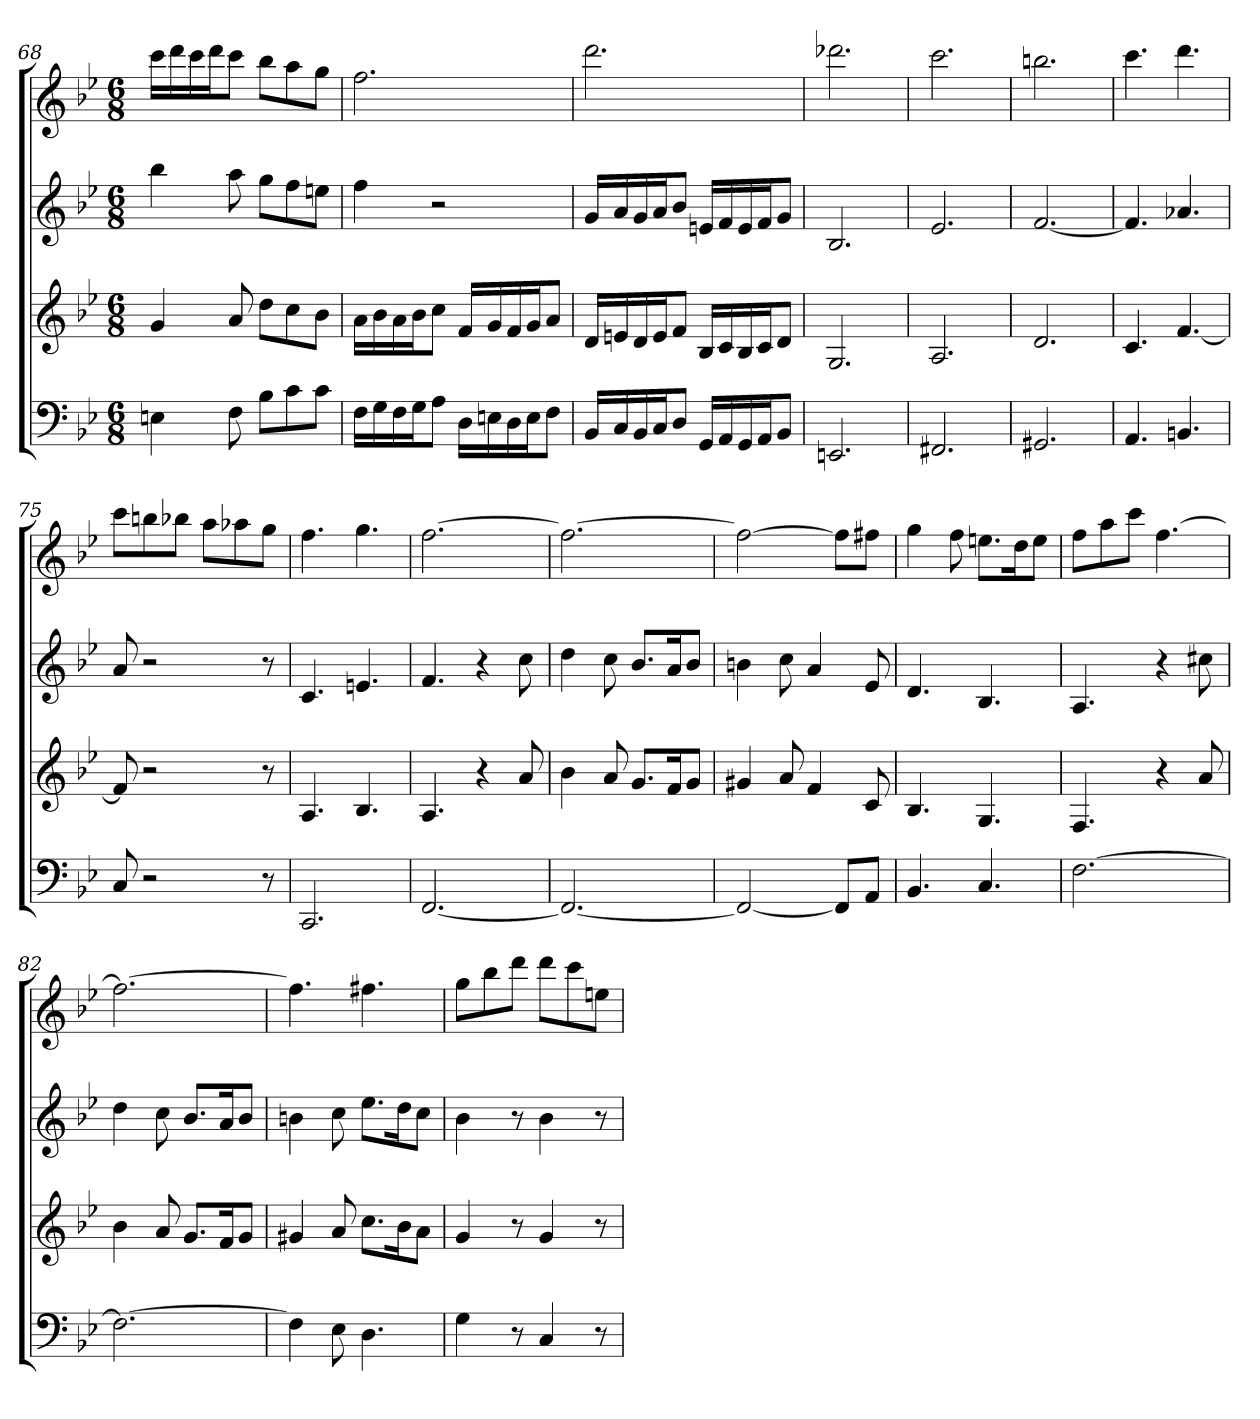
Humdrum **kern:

**kern	**kern	**kern	**kern
*part4	*part3	*part2	*part1
*staff4	*staff3	*staff2	*staff1
*k[b-e-]	*k[b-e-]	*k[b-e-]	*k[b-e-]
*B-:	*B-:	*B-:	*B-:
*M6/8	*M6/8	*M6/8	*M6/8
=68	=68	=68	=68
4En	4g	4bb-	16cccLL
.	.	.	16ddd
.	.	.	16ccc
.	.	.	16dddJ
8F	8a	8aa	8cccJ
8B-L	8ddL	8ggL	8bb-L
8c	8cc	8ff	8aa
8cJ	8b-J	8eenJ	8ggJ
=69	=69	=69	=69
16FLL	16aLL	4ff	2.ff
16G	16b-	.	.
16F	16a	.	.
16GJ	16b-J	.	.
8AJ	8ccJ	2r	.
16DLL	16fLL	.	.
16En	16g	.	.
16D	16f	.	.
16EJ	16gJ	.	.
8FJ	8aJ	.	.
=70	=70	=70	=70
16BB-LL	16dLL	16gLL	2.ddd
16C	16en	16a	.
16BB-	16d	16g	.
16CJ	16eJ	16aJ	.
8DJ	8fJ	8b-J	.
16GGLL	16B-LL	16enLL	.
16AA	16c	16f	.
16GG	16B-	16e	.
16AAJ	16cJ	16fJ	.
8BB-J	8dJ	8gJ	.
=71	=71	=71	=71
2.EEn	2.G	2.B-	2.ddd-X
=72	=72	=72	=72
2.FF#X	2.A	2.e-	2.ccc
=73	=73	=73	=73
2.GG#X	2.d	[2.f	2.bbn
=74	=74	=74	=74
4.AA	4.c	4.f]	4.ccc
4.BBn	[4.f	4.a-X	4.ddd
=75	=75	=75	=75
8C	8f]	8a	8cccL
2r	2r	2r	8bbn
.	.	.	8bb-XJ
.	.	.	8aaL
.	.	.	8aa-X
8r	8r	8r	8ggJ
=76	=76	=76	=76
2.CC	4.A	4.c	4.ff
.	4.B-	4.en	4.gg
=77	=77	=77	=77
[2.FF	4.A	4.f	[2.ff
.	4r	4r	.
.	8a	8cc	.
=78	=78	=78	=78
2.FF_	4b-	4dd	2.ff_
.	8a	8cc	.
.	8.gL	8.b-L	.
.	16fK	16aK	.
.	8gJ	8b-J	.
=79	=79	=79	=79
2FF_	4g#X	4bn	2ff_
.	8a	8cc	.
.	4f	4a	.
8FFL]	.	.	8ffL]
8AAJ	8c	8e-	8ff#XJ
=80	=80	=80	=80
4.BB-	4.B-	4.d	4gg
.	.	.	8ff
4.C	4.G	4.B-	8.eenL
.	.	.	16ddK
.	.	.	8eeJ
=81	=81	=81	=81
[2.F	4.F	4.A	8ffL
.	.	.	8aa
.	.	.	8cccJ
.	4r	4r	[4.ff
.	8a	8cc#X	.
=82	=82	=82	=82
2.F_	4b-	4dd	2.ff_
.	8a	8cc	.
.	8.gL	8.b-L	.
.	16fK	16aK	.
.	8gJ	8b-J	.
=83	=83	=83	=83
4F]	4g#X	4bn	4.ff]
8E-	8a	8cc	.
4.D	8.ccL	8.ee-L	4.ff#X
.	16b-K	16ddK	.
.	8aJ	8ccJ	.
=84	=84	=84	=84
4G	4g	4b-	8ggL
.	.	.	8bb-
8r	8r	8r	8dddJ
4C	4g	4b-	8dddL
.	.	.	8ccc
8r	8r	8r	8eenJ
=	=	=	=
*-	*-	*-	*-
